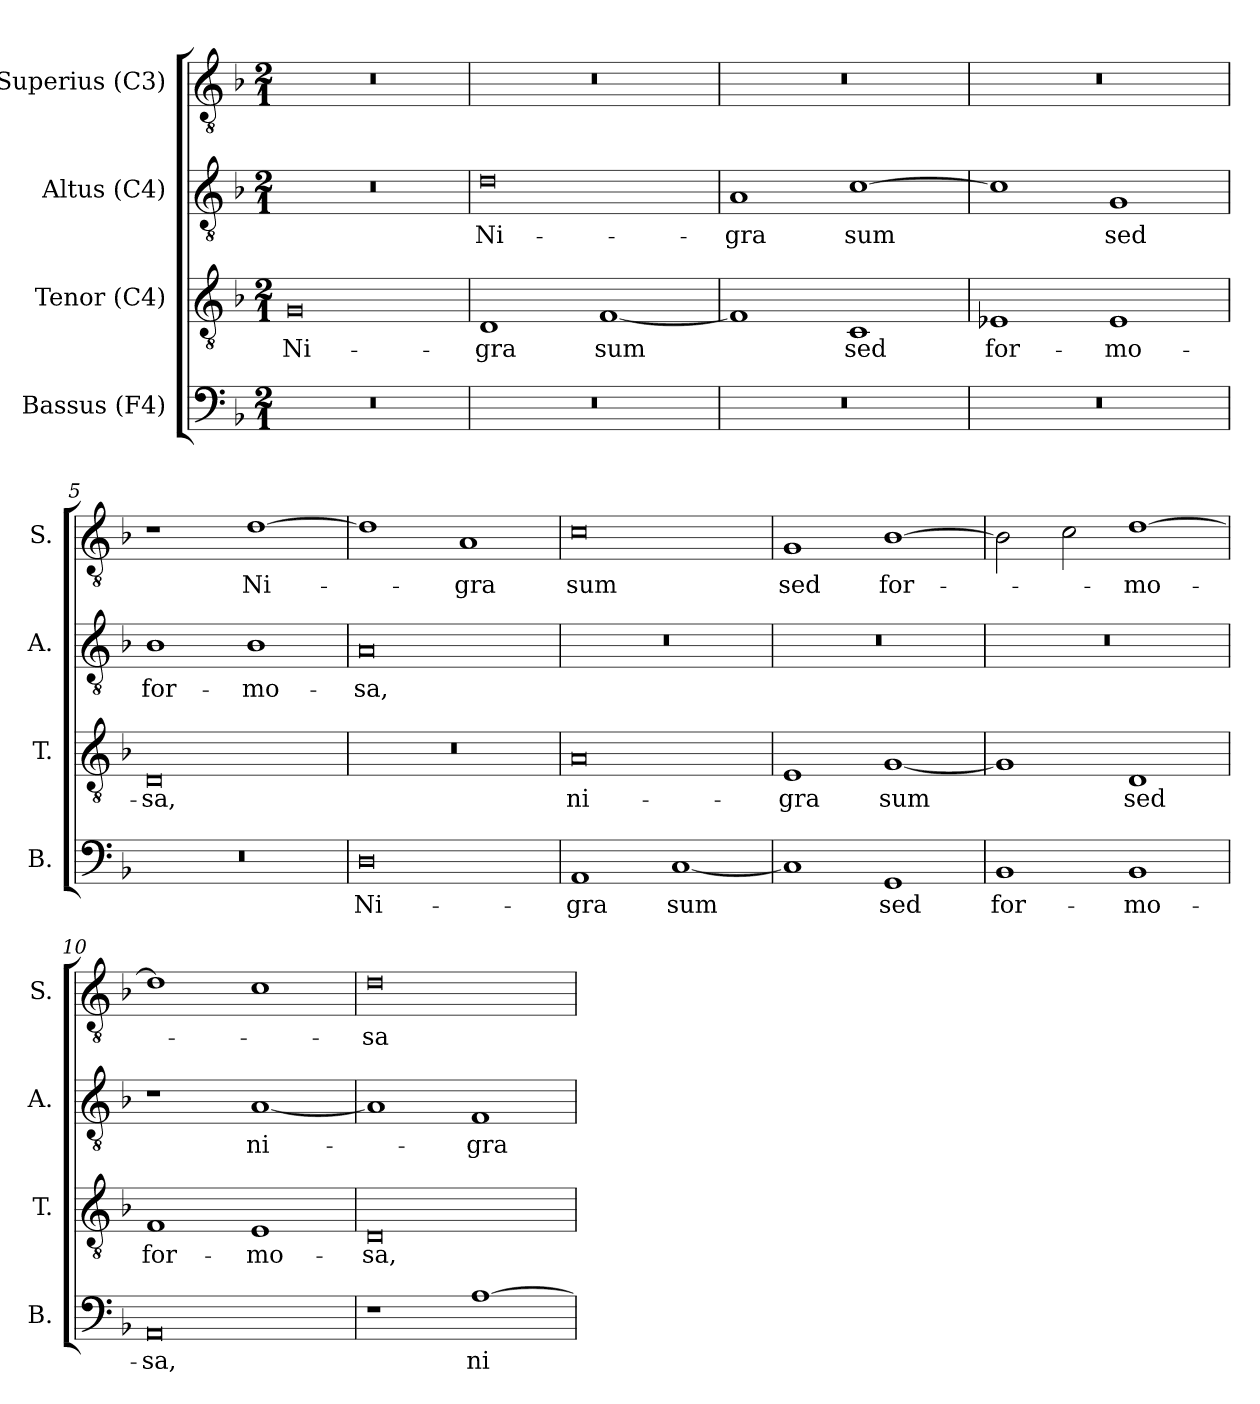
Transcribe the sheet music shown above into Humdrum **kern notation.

**kern	**text	**kern	**text	**kern	**text	**kern	**text
*part4	*part4	*part3	*part3	*part2	*part2	*part1	*part1
*staff4	*staff4	*staff3	*staff3	*staff2	*staff2	*staff1	*staff1
*I"Bassus (F4)	*	*I"Tenor (C4)	*	*I"Altus (C4)	*	*I"Superius (C3)	*
*I'B.	*	*I'T.	*	*I'A.	*	*I'S.	*
*clefF4	*	*clefGv2	*	*clefGv2	*	*clefGv2	*
*k[b-]	*	*k[b-]	*	*k[b-]	*	*k[b-]	*
*M2/1	*	*M2/1	*	*M2/1	*	*M2/1	*
=1	=1	=1	=1	=1	=1	=1	=1
!	!	!	!LO:LY:b	!	!	!	!
0r	.	0G	Ni-	0r	.	0r	.
=2	=2	=2	=2	=2	=2	=2	=2
!	!	!	!LO:LY:b	!	!LO:LY:b	!	!
0r	.	1D	-gra	0d	Ni-	0r	.
!	!	!	!LO:LY:b	!	!	!	!
.	.	[1F	sum	.	.	.	.
=3	=3	=3	=3	=3	=3	=3	=3
!	!	!	!	!	!LO:LY:b	!	!
0r	.	1F]	.	1A	-gra	0r	.
!	!	!	!LO:LY:b	!	!LO:LY:b	!	!
.	.	1C	sed	[1c	sum	.	.
=4	=4	=4	=4	=4	=4	=4	=4
!	!	!	!LO:LY:b	!	!	!	!
0r	.	1E-X	for-	1c]	.	0r	.
!	!	!	!LO:LY:b	!	!LO:LY:b	!	!
.	.	1E-	-mo-	1G	sed	.	.
=5	=5	=5	=5	=5	=5	=5	=5
!	!	!	!LO:LY:b	!	!LO:LY:b	!	!
0r	.	0D	-sa,	1B-	for-	1r	.
!	!	!	!	!	!LO:LY:b	!	!LO:LY:b
.	.	.	.	1B-	-mo-	[1d	Ni-
!!LO:LB:g=z
=6	=6	=6	=6	=6	=6	=6	=6
!	!LO:LY:b	!	!	!	!LO:LY:b	!	!
0D	Ni-	0r	.	0A	-sa,	1d]	.
!	!	!	!	!	!	!	!LO:LY:b
.	.	.	.	.	.	1A	-gra
=7	=7	=7	=7	=7	=7	=7	=7
!	!LO:LY:b	!	!LO:LY:b	!	!	!	!LO:LY:b
1AA	-gra	0A	ni-	0r	.	0c	sum
!	!LO:LY:b	!	!	!	!	!	!
[1C	sum	.	.	.	.	.	.
=8	=8	=8	=8	=8	=8	=8	=8
!	!	!	!LO:LY:b	!	!	!	!LO:LY:b
1C]	.	1E	-gra	0r	.	1G	sed
!	!LO:LY:b	!	!LO:LY:b	!	!	!	!LO:LY:b
1GG	sed	[1G	sum	.	.	[1B-	for-
=9	=9	=9	=9	=9	=9	=9	=9
!	!LO:LY:b	!	!	!	!	!	!
1BB-	for-	1G]	.	0r	.	2B-\]	.
.	.	.	.	.	.	2c\	.
!	!LO:LY:b	!	!LO:LY:b	!	!	!	!LO:LY:b
1BB-	-mo-	1D	sed	.	.	[1d	-mo-
=10	=10	=10	=10	=10	=10	=10	=10
!	!LO:LY:b	!	!LO:LY:b	!	!	!	!
0AA	-sa,	1F	for-	1r	.	1d]	.
!	!	!	!LO:LY:b	!	!LO:LY:b	!	!
.	.	1E	-mo-	[1A	ni-	1c	.
!!LO:PB:g=z
=11	=11	=11	=11	=11	=11	=11	=11
!	!	!	!LO:LY:b	!	!	!	!LO:LY:b
1r	.	0D	-sa,	1A]	.	0d	-sa
!	!LO:LY:b	!	!	!	!LO:LY:b	!	!
[1A	ni-	.	.	1F	-gra	.	.
=	=	=	=	=	=	=	=
*-	*-	*-	*-	*-	*-	*-	*-
